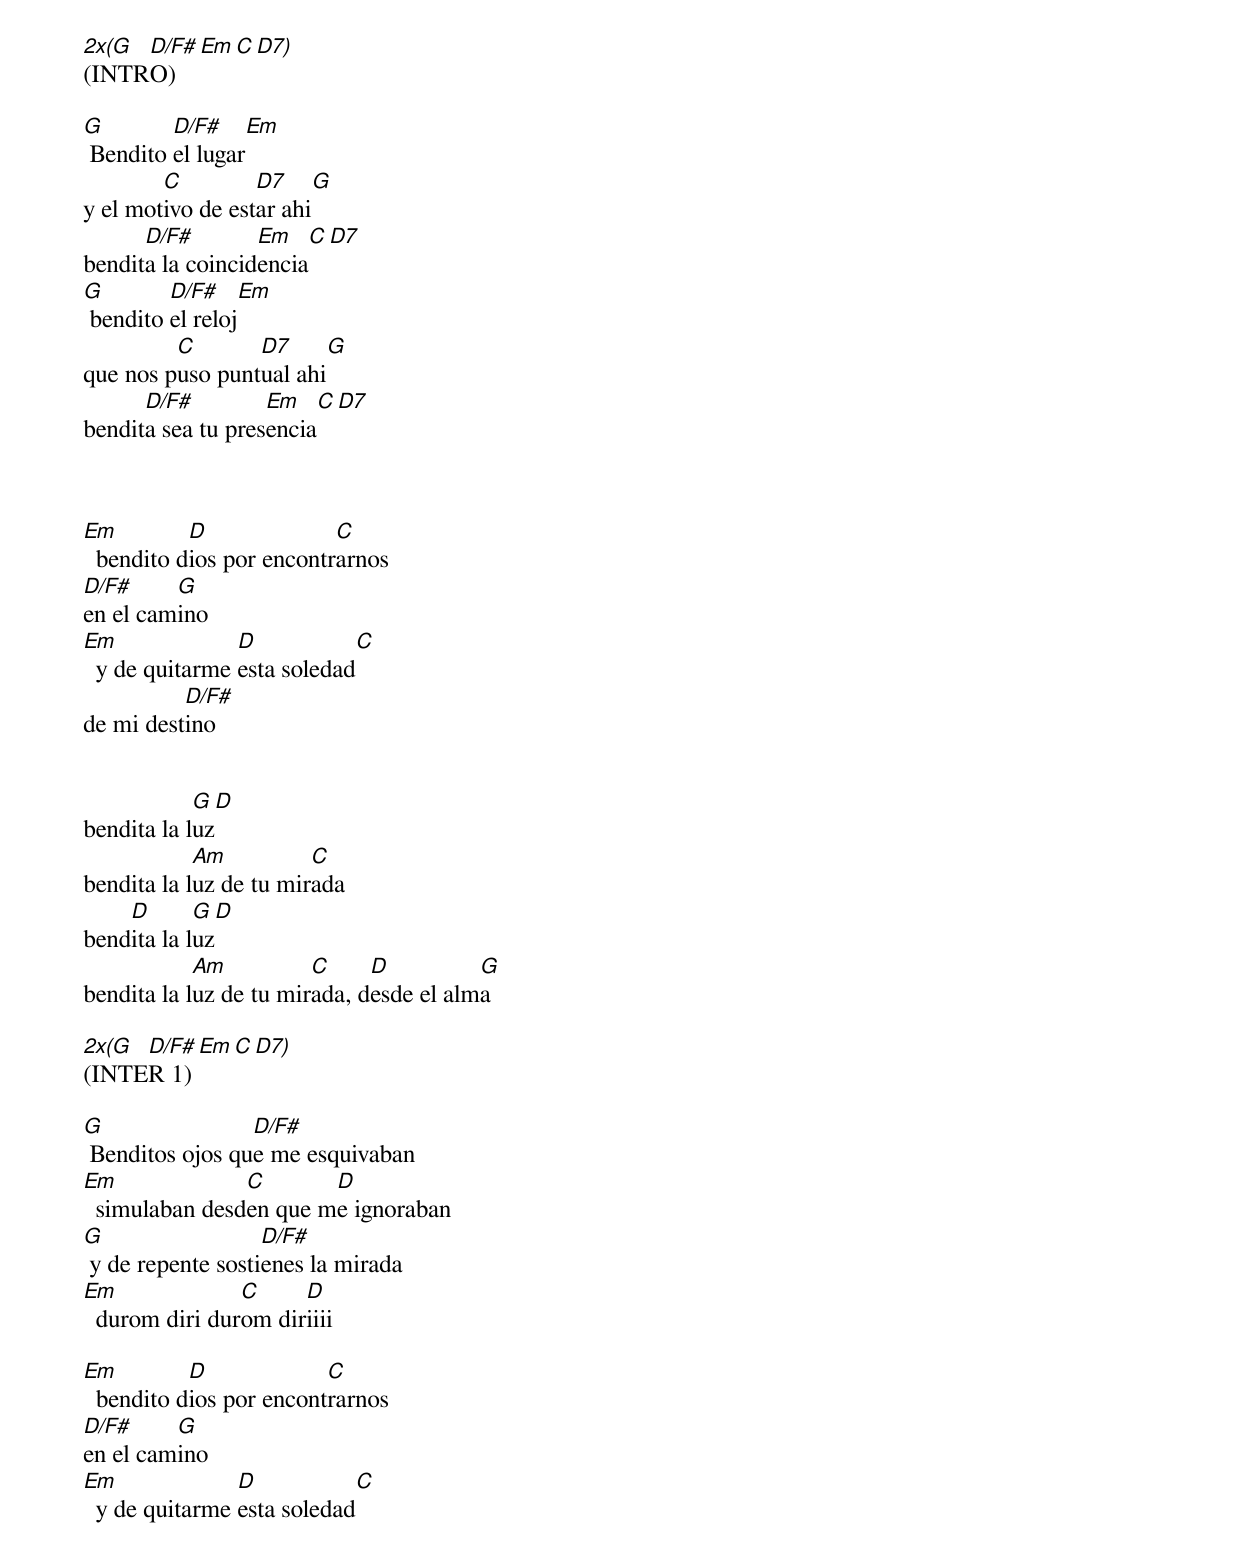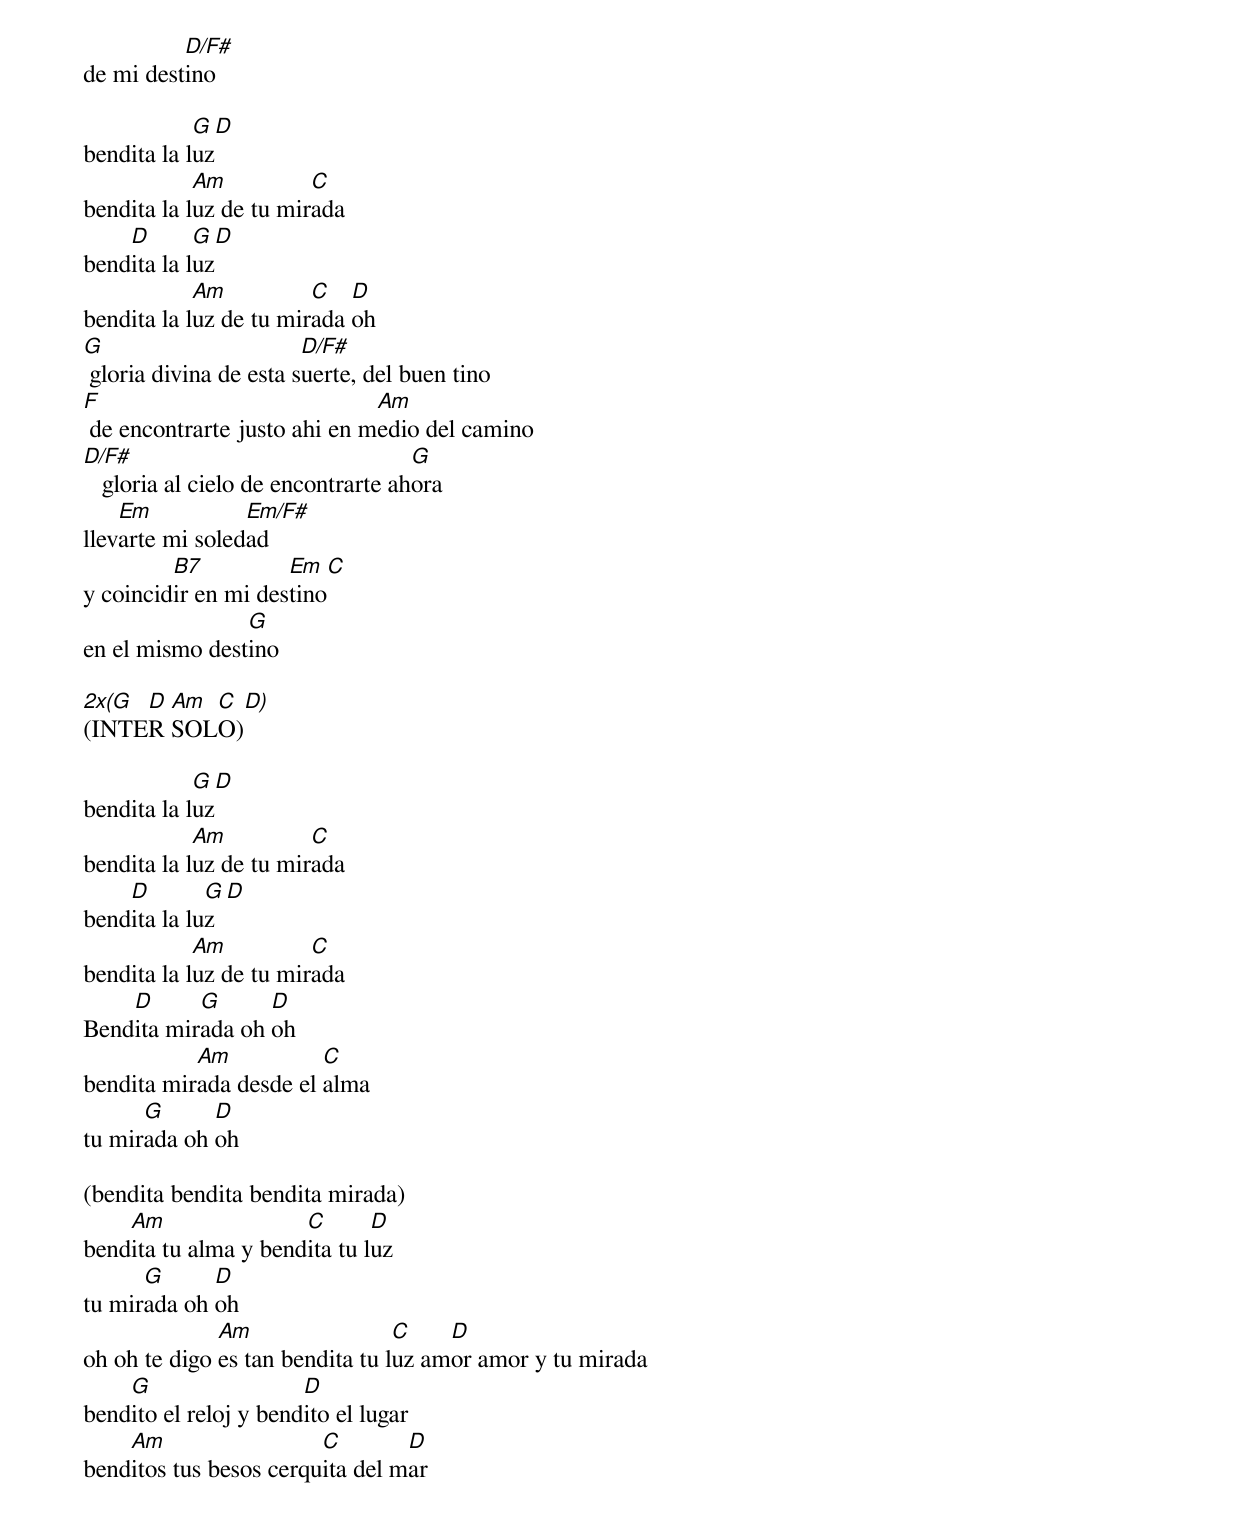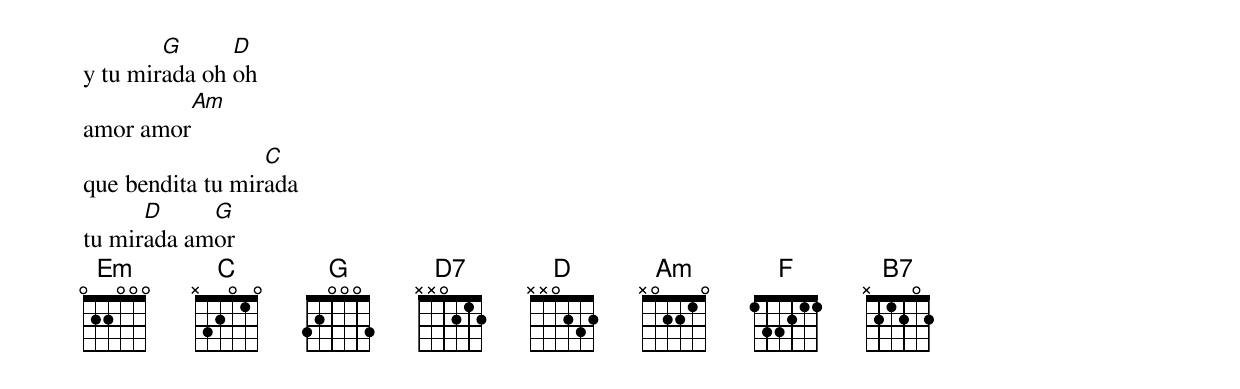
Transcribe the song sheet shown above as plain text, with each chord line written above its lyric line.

2x(G D/F# Em C D7)
(INTRO)

G        D/F#    Em
 Bendito el lugar
        C         D7     G
y el motivo de estar ahi
      D/F#        Em    C D7
bendita la coincidencia
G        D/F#    Em
 bendito el reloj
         C       D7      G
que nos puso puntual ahi
      D/F#         Em     C D7
bendita sea tu presencia



Em         D              C
  bendito dios por encontrarnos
D/F#     G
en el camino
Em              D            C
  y de quitarme esta soledad
          D/F#
de mi destino


            G  D
bendita la luz
            Am          C
bendita la luz de tu mirada
    D       G  D
bendita la luz
            Am          C     D          G
bendita la luz de tu mirada, desde el alma

2x(G D/F# Em C D7)
(INTER 1)

G                D/F#
 Benditos ojos que me esquivaban
Em              C       D
  simulaban desden que me ignoraban
G                  D/F#
 y de repente sostienes la mirada
Em              C     D
  durom diri durom diriiii

Em         D             C
  bendito dios por encontrarnos
D/F#     G
en el camino
Em              D            C
  y de quitarme esta soledad
          D/F#
de mi destino

            G D
bendita la luz
            Am          C
bendita la luz de tu mirada
    D       G D
bendita la luz
            Am          C   D
bendita la luz de tu mirada oh
G                       D/F#
 gloria divina de esta suerte, del buen tino
F                             Am
 de encontrarte justo ahi en medio del camino
D/F#                                G
   gloria al cielo de encontrarte ahora
    Em           Em/F#
llevarte mi soledad
         B7          Em  C
y coincidir en mi destino
                G
en el mismo destino

2x(G D Am C D)
(INTER SOLO)

            G  D
bendita la luz
            Am          C
bendita la luz de tu mirada
    D        G  D
bendita la luz
            Am          C
bendita la luz de tu mirada
    D      G      D
Bendita mirada oh oh
           Am           C
bendita mirada desde el alma
      G      D
tu mirada oh oh

(bendita bendita bendita mirada)
    Am                C       D
bendita tu alma y bendita tu luz
      G      D
tu mirada oh oh
              Am                 C    D
oh oh te digo es tan bendita tu luz amor amor y tu mirada
    G                  D
bendito el reloj y bendito el lugar
    Am                  C        D
benditos tus besos cerquita del mar
        G      D
y tu mirada oh oh
         Am
amor amor
                  C
que bendita tu mirada
      D     G
tu mirada amor
